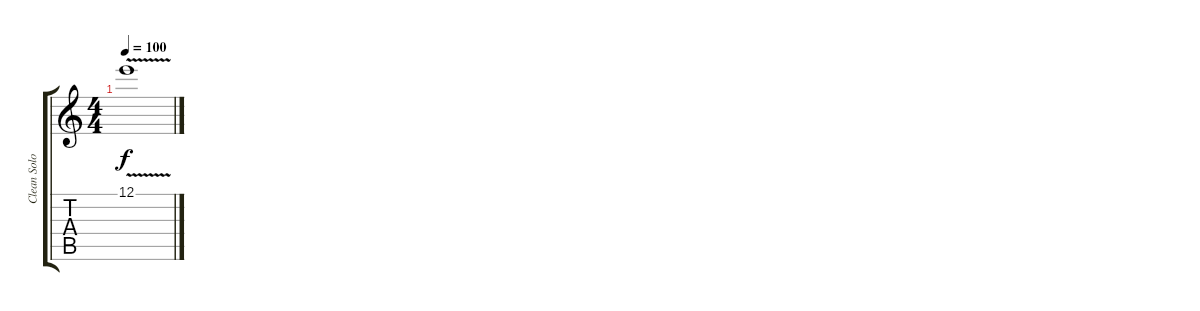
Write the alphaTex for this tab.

\track ("Clean Solos" "Clean Solo") {instrument electricguitarclean}
\staff {score tabs}
\tuning (E4 B3 G3 D3 A2 E2) {hide}
\ts (4 4)
\tempo 100
\clef g2
\ks c
12.1{v}.1{dy f}
